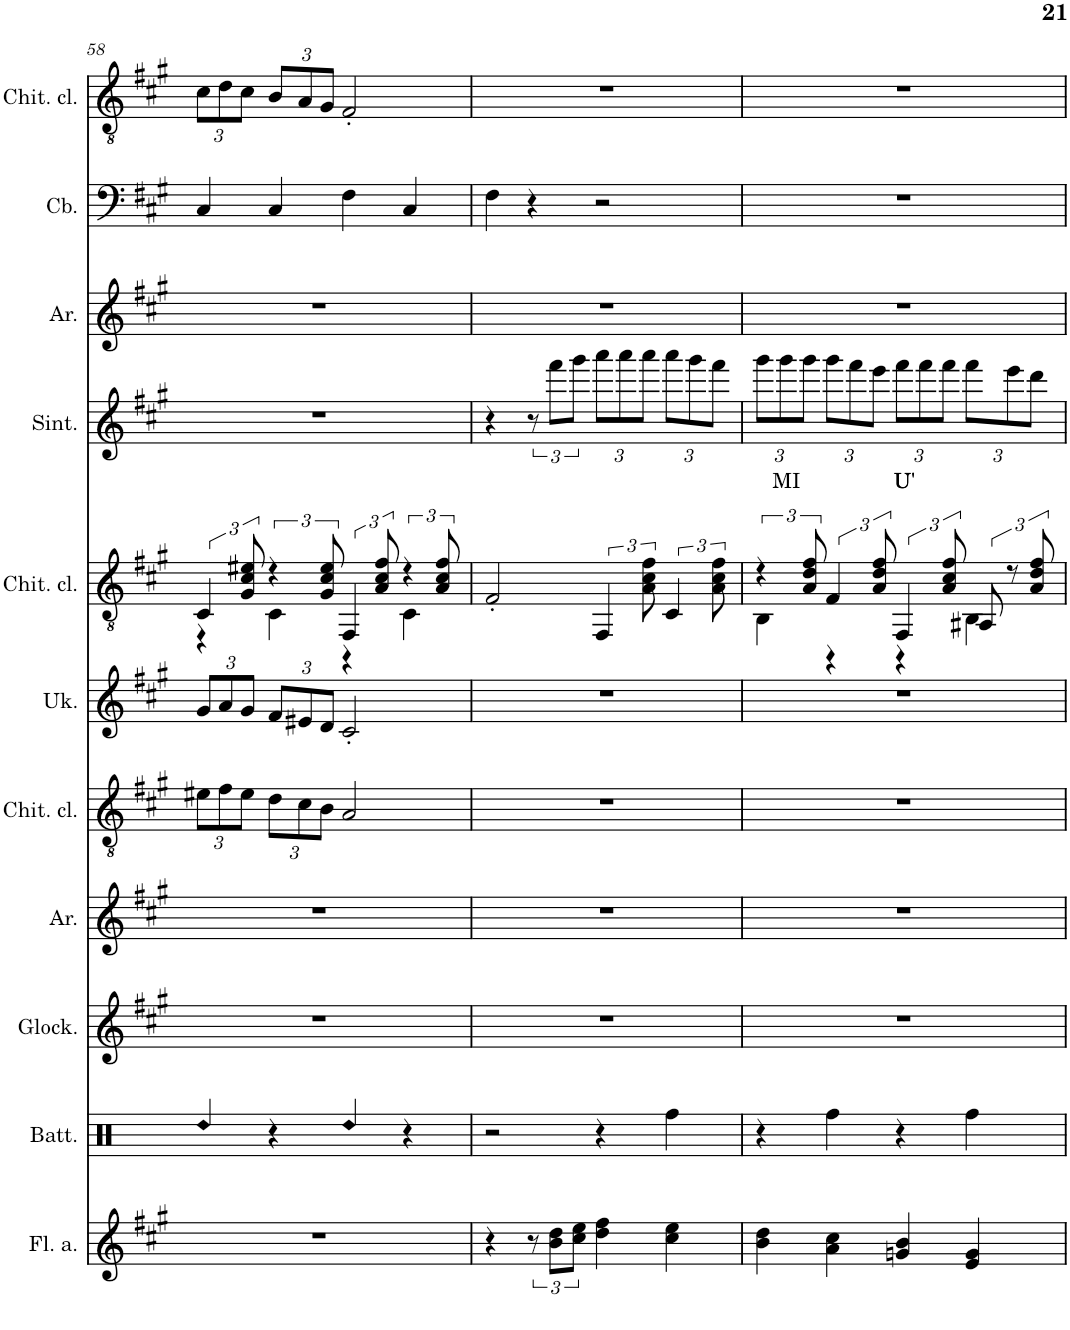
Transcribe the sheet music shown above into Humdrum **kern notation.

**kern	**kern	**kern	**kern	**kern	**kern	**kern	**kern	**text	**kern	**kern	**kern
*part11	*part10	*part9	*part8	*part7	*part6	*part5	*part4	*part4	*part3	*part2	*part1
*staff11	*staff10	*staff9	*staff8	*staff7	*staff6	*staff5	*staff4	*staff4	*staff3	*staff2	*staff1
*I"Flauto contralto in Sol	*I"Batteria	*I"Glockenspiel	*I"Archi	*I"Chitarra acustica	*I"Ukulele	*I"Chitarra 7-corde	*I"Sintetizzatore Sine	*	*I"Archi	*I"Contrabbasso	*I"Chitarra classica, Simmo 'e Napule paisa'
*I'Fl. a.	*I'Batt.	*I'Glock.	*I'Ar.	*	*I'Uk.	*	*I'Sint.	*	*I'Ar.	*I'Cb.	*I'Chit. cl.
!!LO:PB:g=z
*clefG2	*clefX	*clefG2	*clefG2	*clefGv2	*clefG2	*clefGv2	*clefG2	*	*clefG2	*clefF4	*clefGv2
*Trd3c5	*	*Trd-14c-24	*	*	*	*	*	*	*	*Trd7c12	*
*k[f#c#g#]	*k[]	*k[f#c#g#]	*k[f#c#g#]	*k[f#c#g#]	*k[f#c#g#]	*k[f#c#g#]	*k[f#c#g#]	*	*k[f#c#g#]	*k[f#c#g#]	*k[f#c#g#]
*M4/4	*M4/4	*M4/4	*M4/4	*M4/4	*M4/4	*M4/4	*M4/4	*	*M4/4	*M4/4	*M4/4
=58	=58	=58	=58	=58	=58	=58	=58	=58	=58	=58	=58
!	!LO:N:head=diamond	!	!	!	!	!	!	!	!	!	!
*	*	*	*	*Xbrackettup	*Xbrackettup	*	*	*	*	*	*Xbrackettup
*	*	*	*	*	*	*^	*	*	*	*	*
1r	4Rdd/	1r	1r	12e#X\L	12g#/L	6C#/	4r	1r	.	1r	4C#/	12c#\L
.	.	.	.	12f#\	12a/	.	.	.	.	.	.	12d\
.	.	.	.	12e#\J	12g#/J	12G#/ 12c#/ 12e#X/	.	.	.	.	.	12c#\J
.	4r	.	.	12d\L	12f#/L	6r	4C#\	.	.	.	4C#/	12B/L
.	.	.	.	12c#\	12e#X/	.	.	.	.	.	.	12A/
.	.	.	.	12B\J	12d/J	12G#/ 12c#/ 12e#/	.	.	.	.	.	12G#/J
!	!LO:N:head=diamond	!	!	!	!	!	!	!	!	!	!	!
.	4Rdd/	.	.	2A/	2c#'/	6FF#/	4r	.	.	.	4F#\	2F#'/
.	.	.	.	.	.	12A/ 12c#/ 12f#/	.	.	.	.	.	.
.	4r	.	.	.	.	6r	4C#\	.	.	.	4C#/	.
.	.	.	.	.	.	12A/ 12c#/ 12f#/	.	.	.	.	.	.
*	*	*	*	*	*	*v	*v	*	*	*	*	*
=59	=59	=59	=59	=59	=59	=59	=59	=59	=59	=59	=59
4r	2r	1r	1r	1r	1r	2F#'/	4r	.	1r	4F#\	1r
12r	.	.	.	.	.	.	12r	.	.	4r	.
12b\ 12dd\L	.	.	.	.	.	.	12fff#\L	.	.	.	.
12cc#\ 12ee\J	.	.	.	.	.	.	12ggg#\J	.	.	.	.
*	*	*	*	*	*	*	*Xbrackettup	*	*	*	*
4dd\ 4ff#\	4r	.	.	.	.	6FF#/	12aaa\L	.	.	2r	.
.	.	.	.	.	.	.	12aaa\	.	.	.	.
.	.	.	.	.	.	12A\ 12c#\ 12f#\	12aaa\J	.	.	.	.
4cc#\ 4ee\	4Rff\	.	.	.	.	6C#/	12aaa\L	.	.	.	.
.	.	.	.	.	.	.	12ggg#\	.	.	.	.
.	.	.	.	.	.	12A\ 12c#\ 12f#\	12fff#\J	.	.	.	.
=60	=60	=60	=60	=60	=60	=60	=60	=60	=60	=60	=60
*	*	*	*	*	*	*^	*	*	*	*	*
4b\ 4dd\	4r	1r	1r	1r	1r	6r	4BB\	12ggg#\L	.	1r	1r	1r
!	!	!	!	!	!	!	!	!	!LO:LY:b	!	!	!
.	.	.	.	.	.	.	.	12ggg#\	MI	.	.	.
.	.	.	.	.	.	12A/ 12d/ 12f#/	.	12ggg#\J	.	.	.	.
4a\ 4cc#\	4Rff\	.	.	.	.	6F#/	4r	12ggg#\L	.	.	.	.
.	.	.	.	.	.	.	.	12fff#\	.	.	.	.
.	.	.	.	.	.	12A/ 12d/ 12f#/	.	12eee\J	.	.	.	.
!	!	!	!	!	!	!	!	!	!LO:LY:b	!	!	!
4gn/ 4b/	4r	.	.	.	.	6FF#/	4r	12fff#\L	U'	.	.	.
.	.	.	.	.	.	.	.	12fff#\	.	.	.	.
.	.	.	.	.	.	12A/ 12c#/ 12f#/	.	12fff#\J	.	.	.	.
4e/ 4g/	4Rff\	.	.	.	.	12AA#X/	4BB\	12fff#\L	.	.	.	.
.	.	.	.	.	.	12r	.	12eee\	.	.	.	.
.	.	.	.	.	.	12A/ 12d/ 12f#/	.	12ddd\J	.	.	.	.
*	*	*	*	*	*	*v	*v	*	*	*	*	*
=	=	=	=	=	=	=	=	=	=	=	=
*-	*-	*-	*-	*-	*-	*-	*-	*-	*-	*-	*-
